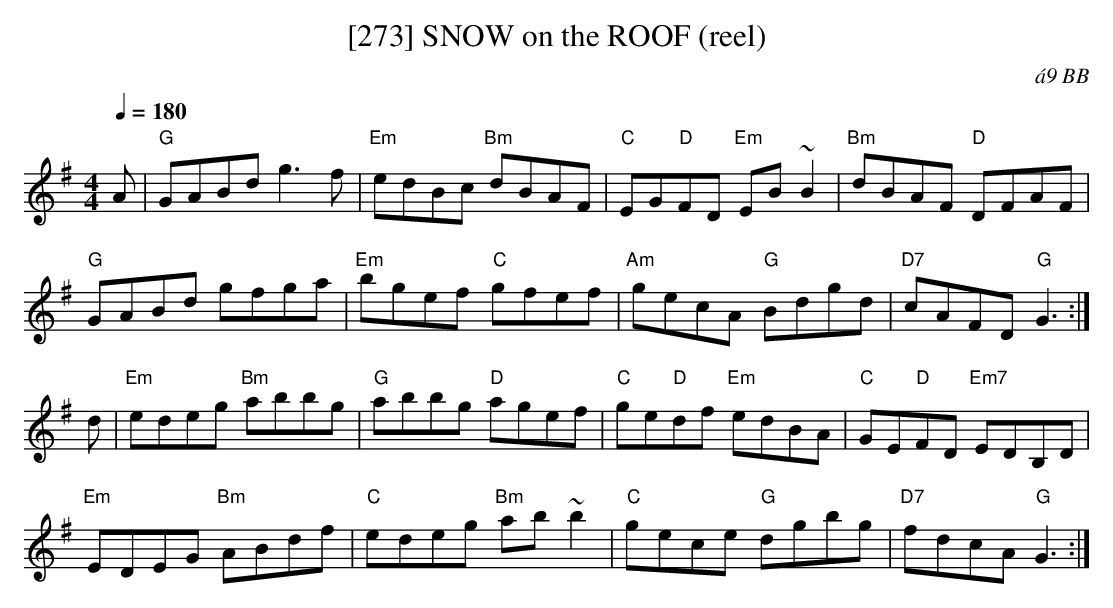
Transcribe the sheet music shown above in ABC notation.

X:1
T:[273] SNOW on the ROOF (reel)
C:\'a9 BB
Q:1/4=180
M:4/4
L:1/8
K:G
A|"G"GABd g3f|"Em"edBc "Bm"dBAF|"C"EG"D"FD "Em"EB~B2|"Bm"dBAF "D"DFAF|
"G"GABd gfga|"Em"bgef "C"gfef|"Am"gecA "G"Bdgd|"D7"cAFD "G"G3 :|
d|"Em"edeg "Bm"abbg|"G"abbg "D"agef|"C"ge"D"df "Em"edBA|"C"GE"D"FD "Em7"EDB,D|
"Em"EDEG "Bm"ABdf|"C"edeg "Bm"ab~b2|"C"gece "G"dgbg|"D7"fdcA "G"G3 :|
